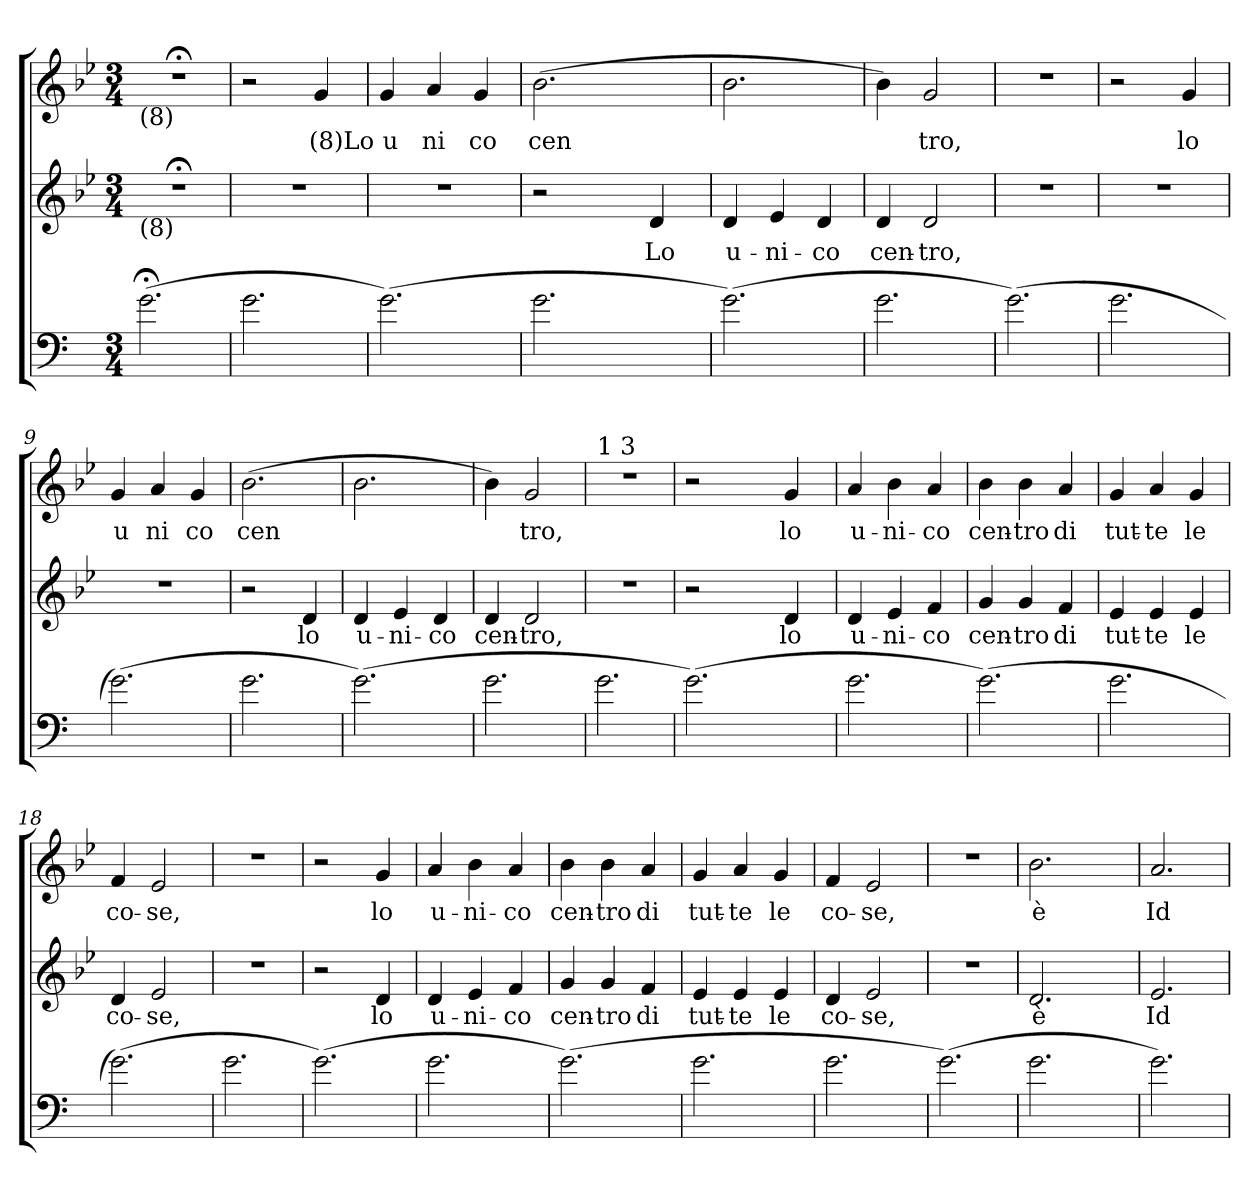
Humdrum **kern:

**kern	**kern	**text	**kern	**text
*part3	*part2	*part2	*part1	*part1
*staff3	*staff2	*staff2	*staff1	*staff1
*clefF4	*clefG2	*	*clefG2	*
*ITrd1c2	*	*	*	*
*k[b-e-]	*k[b-e-]	*	*k[b-e-]	*
*B-:	*B-:	*	*B-:	*
*M3/4	*M3/4	*	*M3/4	*
=1	=1	=1	=1	=1
!	!	!	!LO:TX:b:t=(8)	!
!	!LO:TX:b:t=(8)	!	!	!
!	!LO:N:vis=1	!	!LO:N:vis=1	!
(>2.f;<\	2.r;<	.	2.r;<	.
=2	=2	=2	=2	=2
!	!LO:N:vis=1	!	!	!
2.f\	2.r	.	2r	.
!	!	!	!	!LO:LY:b:rj
.	.	.	4g/	(8)Lo
=3	=3	=3	=3	=3
!	!LO:N:vis=1	!	!	!LO:LY:b
(>2.f\)	2.r	.	4g/	u
!	!	!	!	!LO:LY:b
.	.	.	4a/	ni
!	!	!	!	!LO:LY:b
.	.	.	4g/	co
=4	=4	=4	=4	=4
!	!	!	!	!LO:LY:b
*	*^	*	*	*
2.f\	2r	4ryy	.	(>2.b-\	cen
.	.	8ryy	.	.	.
.	.	32ryy	.	.	.
.	.	4ryy	.	.	.
!	!	!	!LO:LY:b:rj	!	!
.	4d/	.	Lo	.	.
.	.	16.ryy	.	.	.
=5	=5	=5	=5	=5	=5
!	!	!	!LO:LY:b	!	!
*	*v	*v	*	*	*
(>2.f\)	4d/	u-	2.b-\	.
!	!	!LO:LY:b	!	!
.	4e-/	-ni-	.	.
!	!	!LO:LY:b	!	!
.	4d/	-co	.	.
=6	=6	=6	=6	=6
!	!	!LO:LY:b	!	!
2.f\	4d/	cen-	4b-\)	.
!	!	!LO:LY:b	!	!LO:LY:b
.	2d/	-tro,	2g/	tro,
=7	=7	=7	=7	=7
!	!LO:N:vis=1	!	!LO:N:vis=1	!
(>2.f\)	2.r	.	2.r	.
=8	=8	=8	=8	=8
!	!LO:N:vis=1	!	!	!
2.f\	2.r	.	2r	.
!	!	!	!	!LO:LY:b
.	.	.	4g/	lo
=9	=9	=9	=9	=9
!	!LO:N:vis=1	!	!	!LO:LY:b
(>2.f\)	2.r	.	4g/	u
!	!	!	!	!LO:LY:b
.	.	.	4a/	ni
!	!	!	!	!LO:LY:b
.	.	.	4g/	co
=10	=10	=10	=10	=10
!	!	!	!	!LO:LY:b
2.f\	2r	.	(>2.b-\	cen
!	!	!LO:LY:b	!	!
.	4d/	lo	.	.
=11	=11	=11	=11	=11
!	!	!LO:LY:b	!	!
(>2.f\)	4d/	u-	2.b-\	.
!	!	!LO:LY:b	!	!
.	4e-/	-ni-	.	.
!	!	!LO:LY:b	!	!
.	4d/	-co	.	.
=12	=12	=12	=12	=12
!	!	!LO:LY:b	!	!
2.f\	4d/	cen-	4b-\)	.
!	!	!LO:LY:b	!	!LO:LY:b
.	2d/	-tro,	2g/	tro,
!!LO:LB:g=z
=13	=13	=13	=13	=13
!	!	!	!LO:TX:a:t=1 3	!
!	!LO:N:vis=1	!	!LO:N:vis=1	!
2.f\	2.r	.	2.r	.
=14	=14	=14	=14	=14
*	*^	*	*^	*
(>2.f\)	2r	4ryy	.	2r	4ryy	.
.	.	8ryy	.	.	8ryy	.
.	.	32ryy	.	.	32ryy	.
.	.	4ryy	.	.	4ryy	.
!	!	!	!LO:LY:b	!	!	!LO:LY:b
.	4d/	.	lo	4g/	.	lo
.	.	16.ryy	.	.	16.ryy	.
=15	=15	=15	=15	=15	=15	=15
!	!	!	!LO:LY:b	!	!	!LO:LY:b
*	*v	*v	*	*	*	*
*	*	*	*v	*v	*
2.f\	4d/	u-	4a/	u-
!	!	!LO:LY:b	!	!LO:LY:b
.	4e-/	-ni-	4b-\	-ni-
!	!	!LO:LY:b	!	!LO:LY:b
.	4f/	-co	4a/	-co
=16	=16	=16	=16	=16
!	!	!LO:LY:b	!	!LO:LY:b
(>2.f\)	4g/	cen-	4b-\	cen-
!	!	!LO:LY:b	!	!LO:LY:b
.	4g/	-tro	4b-\	-tro
!	!	!LO:LY:b	!	!LO:LY:b
.	4f/	di	4a/	di
=17	=17	=17	=17	=17
!	!	!LO:LY:b	!	!LO:LY:b
2.f\	4e-/	tut-	4g/	tut-
!	!	!LO:LY:b	!	!LO:LY:b
.	4e-/	-te	4a/	-te
!	!	!LO:LY:b	!	!LO:LY:b
.	4e-/	le	4g/	le
=18	=18	=18	=18	=18
!	!	!LO:LY:b	!	!LO:LY:b
(>2.f\)	4d/	co-	4f/	co-
!	!	!LO:LY:b	!	!LO:LY:b
.	2e-/	-se,	2e-/	-se,
=19	=19	=19	=19	=19
!	!LO:N:vis=1	!	!LO:N:vis=1	!
2.f\	2.r	.	2.r	.
=20	=20	=20	=20	=20
(>2.f\)	2r	.	2r	.
!	!	!LO:LY:b	!	!LO:LY:b
.	4d/	lo	4g/	lo
=21	=21	=21	=21	=21
!	!	!LO:LY:b	!	!LO:LY:b
2.f\	4d/	u-	4a/	u-
!	!	!LO:LY:b	!	!LO:LY:b
.	4e-/	-ni-	4b-\	-ni-
!	!	!LO:LY:b	!	!LO:LY:b
.	4f/	-co	4a/	-co
=22	=22	=22	=22	=22
!	!	!LO:LY:b	!	!LO:LY:b
(>2.f\)	4g/	cen-	4b-\	cen-
!	!	!LO:LY:b	!	!LO:LY:b
.	4g/	-tro	4b-\	-tro
!	!	!LO:LY:b	!	!LO:LY:b
.	4f/	di	4a/	di
=23	=23	=23	=23	=23
!	!	!LO:LY:b	!	!LO:LY:b
2.f\	4e-/	tut-	4g/	tut-
!	!	!LO:LY:b	!	!LO:LY:b
.	4e-/	-te	4a/	-te
!	!	!LO:LY:b	!	!LO:LY:b
.	4e-/	le	4g/	le
!!LO:LB:g=z
=24	=24	=24	=24	=24
!	!	!LO:LY:b	!	!LO:LY:b
2.f\	4d/	co-	4f/	co-
!	!	!LO:LY:b	!	!LO:LY:b
.	2e-/	-se,	2e-/	-se,
=25	=25	=25	=25	=25
!	!LO:N:vis=1	!	!LO:N:vis=1	!
(>2.f\)	2.r	.	2.r	.
=26	=26	=26	=26	=26
!	!	!LO:LY:b	!	!LO:LY:b
*	*^	*	*	*
2.f\	2.d/	32ryy	è	2.b-\	è
.	.	2ryy	.	.	.
.	.	8..ryy	.	.	.
=27	=27	=27	=27	=27	=27
!	!	!	!LO:LY:b	!	!LO:LY:b
*	*v	*v	*	*	*
2.f\)	2.e-/	Id-	2.a/	Id-
=	=	=	=	=
*-	*-	*-	*-	*-
